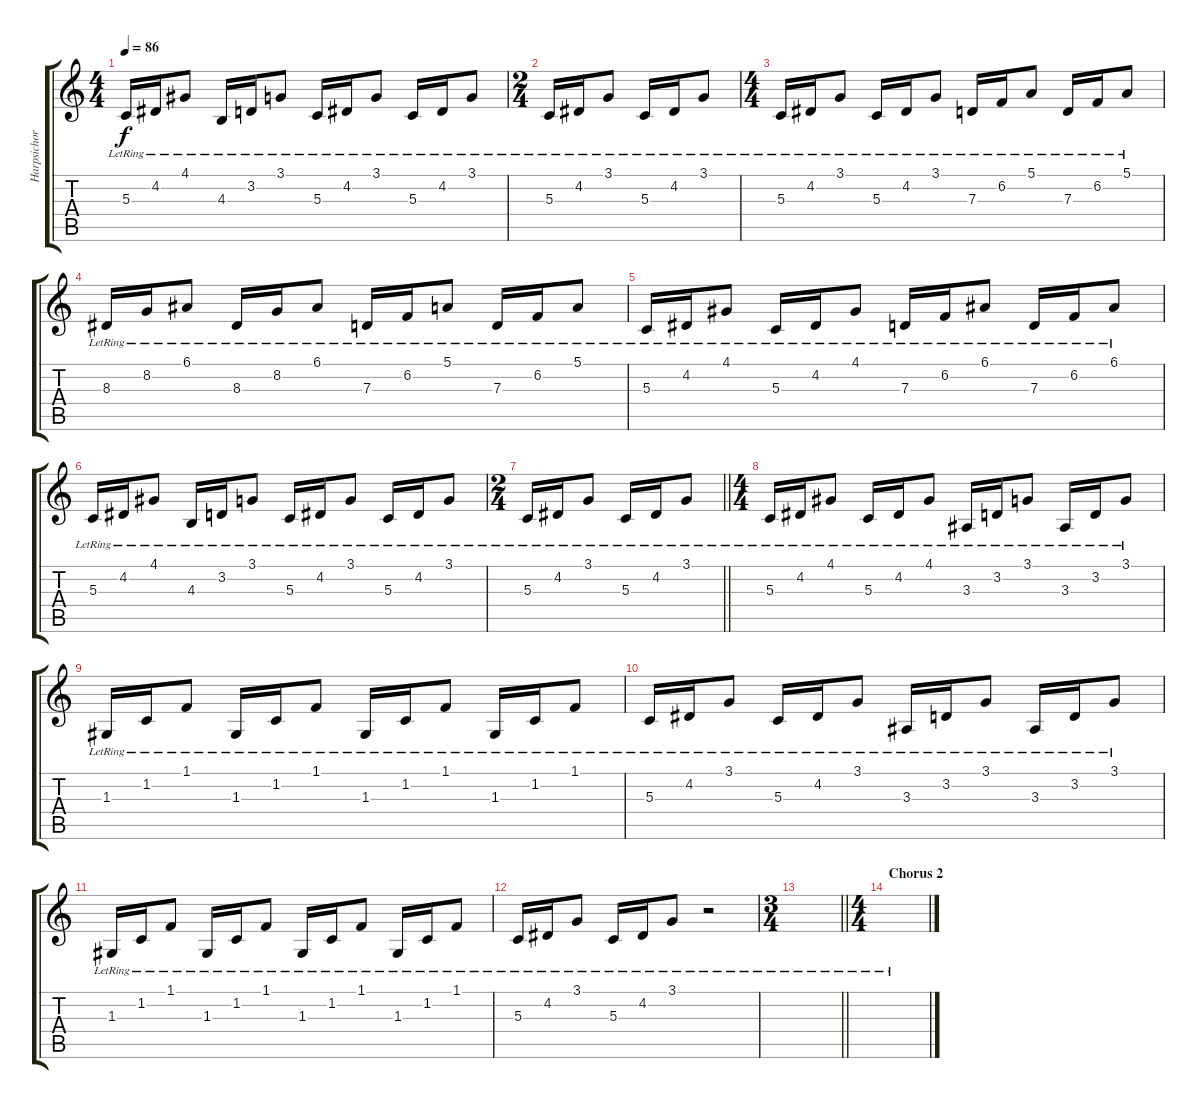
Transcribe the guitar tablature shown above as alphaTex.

\track ("Harpsichord" "Harpsichor") {instrument harpsichord}
\staff {score tabs}
\tuning (E4 B3 G3 D3 A2 E2) {hide}
\ts (4 4)
\tempo 86
\clef g2
\ks c
5.3{lr}.16{dy f} 4.2{lr}.16 4.1{lr}.8 4.3{lr}.16 3.2{lr}.16 3.1{lr}.8 5.3{lr}.16 4.2{lr}.16 3.1{lr}.8 5.3{lr}.16 4.2{lr}.16 3.1{lr}.8 |
\ts (2 4)
5.3{lr}.16 4.2{lr}.16 3.1{lr}.8 5.3{lr}.16 4.2{lr}.16 3.1{lr}.8 |
\ts (4 4)
5.3{lr}.16 4.2{lr}.16 3.1{lr}.8 5.3{lr}.16 4.2{lr}.16 3.1{lr}.8 7.3{lr}.16 6.2{lr}.16 5.1{lr}.8 7.3{lr}.16 6.2{lr}.16 5.1{lr}.8 |
8.3{lr}.16 8.2{lr}.16 6.1{lr}.8 8.3{lr}.16 8.2{lr}.16 6.1{lr}.8 7.3{lr}.16 6.2{lr}.16 5.1{lr}.8 7.3{lr}.16 6.2{lr}.16 5.1{lr}.8 |
5.3{lr}.16 4.2{lr}.16 4.1{lr}.8 5.3{lr}.16 4.2{lr}.16 4.1{lr}.8 7.3{lr}.16 6.2{lr}.16 6.1{lr}.8 7.3{lr}.16 6.2{lr}.16 6.1{lr}.8 |
5.3{lr}.16 4.2{lr}.16 4.1{lr}.8 4.3{lr}.16 3.2{lr}.16 3.1{lr}.8 5.3{lr}.16 4.2{lr}.16 3.1{lr}.8 5.3{lr}.16 4.2{lr}.16 3.1{lr}.8 |
\ts (2 4)
\barLineRight lightlight
5.3{lr}.16 4.2{lr}.16 3.1{lr}.8 5.3{lr}.16 4.2{lr}.16 3.1{lr}.8 |
\ts (4 4)
5.3{lr}.16 4.2{lr}.16 4.1{lr}.8 5.3{lr}.16 4.2{lr}.16 4.1{lr}.8 3.3{lr}.16 3.2{lr}.16 3.1{lr}.8 3.3{lr}.16 3.2{lr}.16 3.1{lr}.8 |
1.3{lr}.16 1.2{lr}.16 1.1{lr}.8 1.3{lr}.16 1.2{lr}.16 1.1{lr}.8 1.3{lr}.16 1.2{lr}.16 1.1{lr}.8 1.3{lr}.16 1.2{lr}.16 1.1{lr}.8 |
5.3{lr}.16 4.2{lr}.16 3.1{lr}.8 5.3{lr}.16 4.2{lr}.16 3.1{lr}.8 3.3{lr}.16 3.2{lr}.16 3.1{lr}.8 3.3{lr}.16 3.2{lr}.16 3.1{lr}.8 |
1.3{lr}.16 1.2{lr}.16 1.1{lr}.8 1.3{lr}.16 1.2{lr}.16 1.1{lr}.8 1.3{lr}.16 1.2{lr}.16 1.1{lr}.8 1.3{lr}.16 1.2{lr}.16 1.1{lr}.8 |
5.3{lr}.16 4.2{lr}.16 3.1{lr}.8 5.3{lr}.16 4.2{lr}.16 3.1{lr}.8 r.2 |
\ts (3 4)
\barLineRight lightlight
|
\ts (4 4)
\section ("" "Chorus 2")
